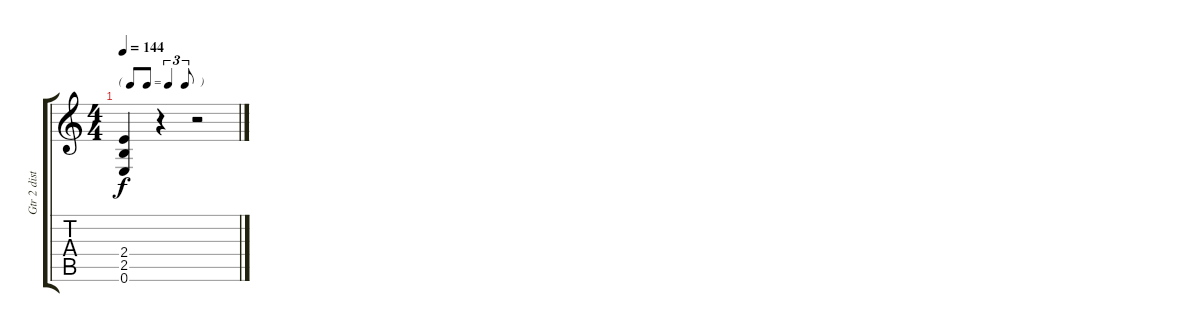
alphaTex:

\track ("Gtr 2 distorsion" "Gtr 2 dist") {instrument distortionguitar}
\staff {score tabs}
\tuning (E4 B3 G3 D3 A2 E2) {hide}
\ts (4 4)
\tf triplet8th
\tempo 144
\clef g2
\ks c
(2.4 2.5 0.6).4{dy f} r.4 r.2
